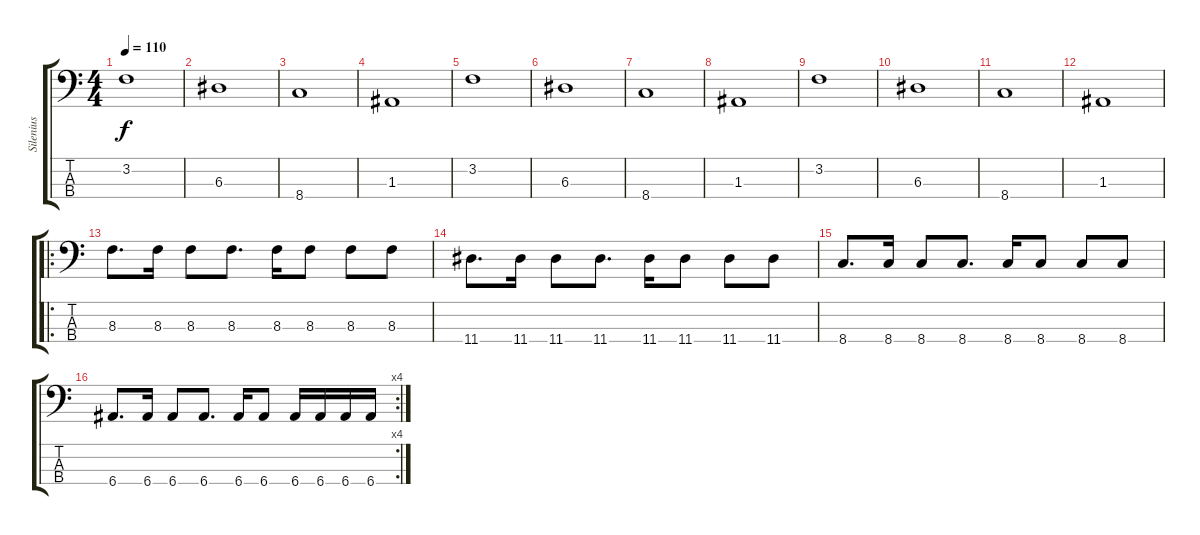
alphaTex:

\track ("Silenius" "Silenius") {instrument electricbassfinger}
\staff {score tabs}
\tuning (G2 D2 A1 E1) {hide}
\ts (4 4)
\tempo 110
\clef f4
\ks c
3.2.1{dy f} |
6.3.1 |
8.4.1 |
1.3.1 |
3.2.1 |
6.3.1 |
8.4.1 |
1.3.1 |
3.2.1 |
6.3.1 |
8.4.1 |
1.3.1 |
\ro
8.3.8{d} 8.3.16 8.3.8 8.3.8{d} 8.3.16 8.3.8 8.3.8 8.3.8 |
11.4.8{d} 11.4.16 11.4.8 11.4.8{d} 11.4.16 11.4.8 11.4.8 11.4.8 |
8.4.8{d} 8.4.16 8.4.8 8.4.8{d} 8.4.16 8.4.8 8.4.8 8.4.8 |
\rc 4
6.4.8{d} 6.4.16 6.4.8 6.4.8{d} 6.4.16 6.4.8 6.4.16 6.4.16 6.4.16 6.4.16
